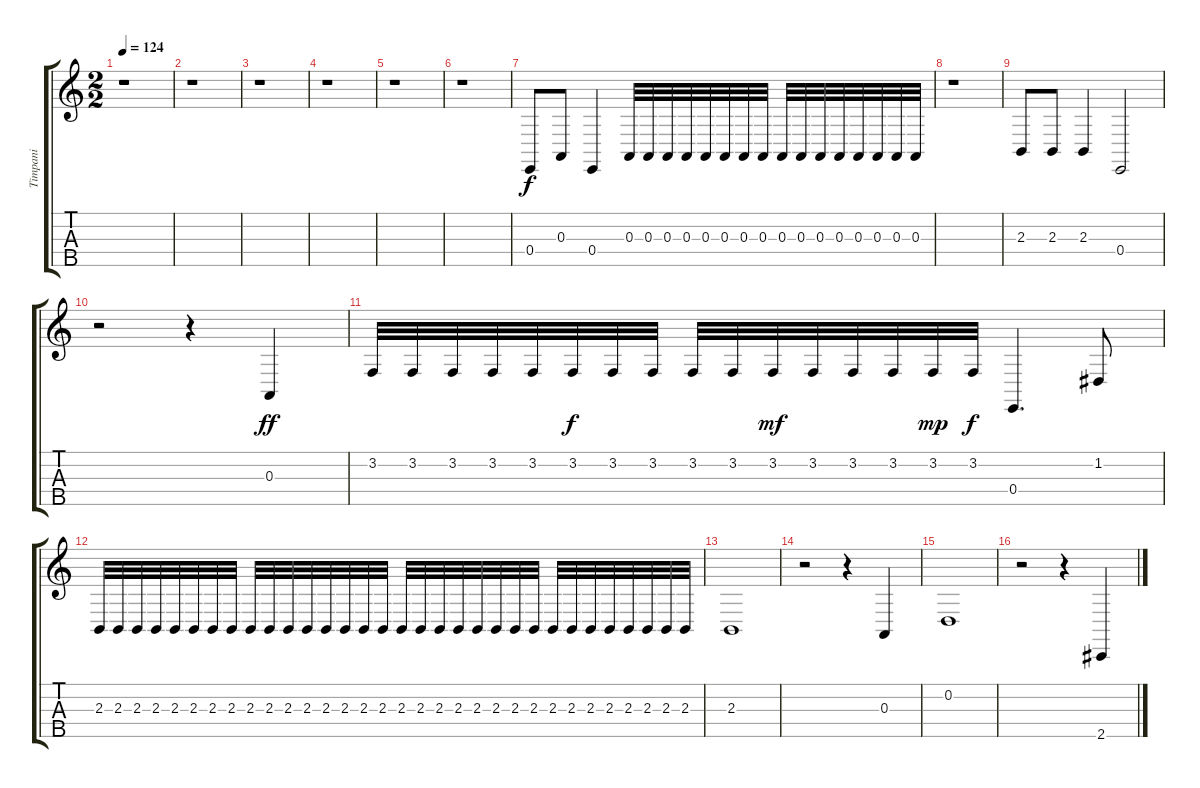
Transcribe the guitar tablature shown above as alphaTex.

\track ("Timpani" "Timpani") {instrument timpani}
\staff {score tabs}
\tuning (G3 D3 A2 E2 B1) {hide}
\ts (2 2)
\tempo 124
\clef g2
\ks c
r.1{dy f} |
r.1 |
r.1 |
r.1 |
r.1 |
r.1 |
0.4.8 0.3.8 0.4.4 0.3.32 0.3.32 0.3.32 0.3.32 0.3.32 0.3.32 0.3.32 0.3.32 0.3.32 0.3.32 0.3.32 0.3.32 0.3.32 0.3.32 0.3.32 0.3.32 |
r.1 |
2.3.8 2.3.8 2.3.4 0.4.2 |
r.2 r.4 0.3.4{dy ff} |
3.2.32 3.2.32 3.2.32 3.2.32 3.2.32 3.2.32{dy f} 3.2.32 3.2.32 3.2.32 3.2.32 3.2.32{dy mf} 3.2.32 3.2.32 3.2.32 3.2.32{dy mp} 3.2.32{dy f} 0.4.4{d} 1.2.8 |
2.3.32 2.3.32 2.3.32 2.3.32 2.3.32 2.3.32 2.3.32 2.3.32 2.3.32 2.3.32 2.3.32 2.3.32 2.3.32 2.3.32 2.3.32 2.3.32 2.3.32 2.3.32 2.3.32 2.3.32 2.3.32 2.3.32 2.3.32 2.3.32 2.3.32 2.3.32 2.3.32 2.3.32 2.3.32 2.3.32 2.3.32 2.3.32 |
2.3.1 |
r.2 r.4 0.3.4 |
0.2.1 |
r.2 r.4 2.5.4
